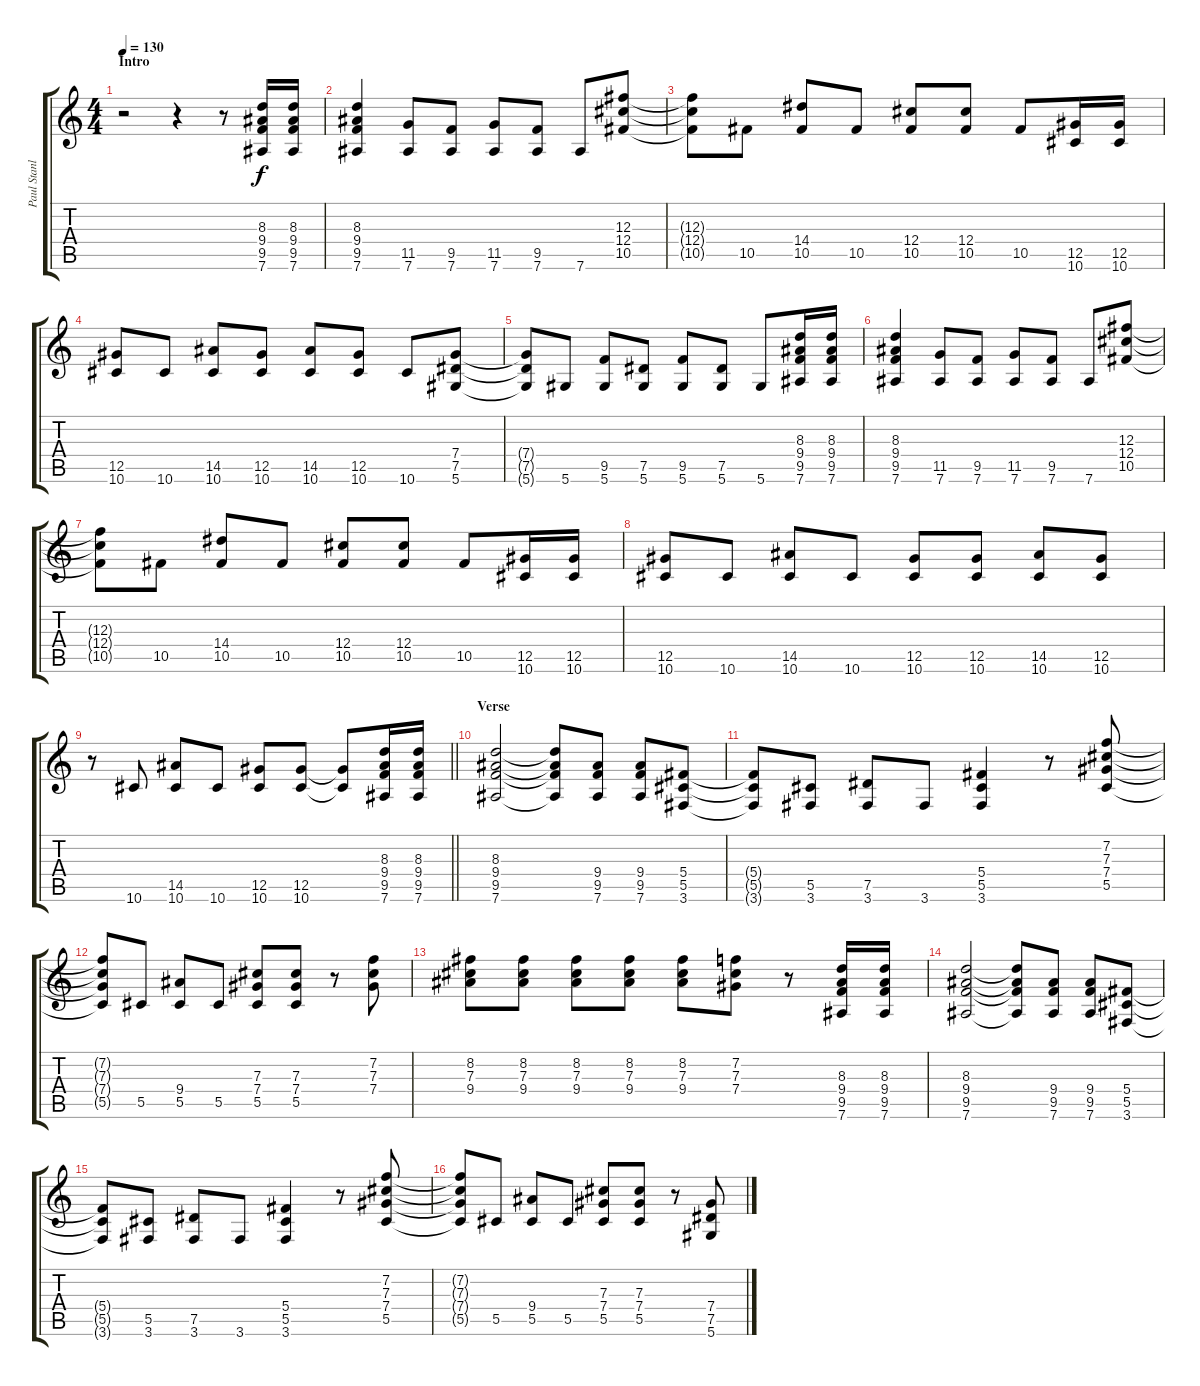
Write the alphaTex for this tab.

\track ("Paul Stanley" "Paul Stanl") {instrument distortionguitar}
\staff {score tabs}
\tuning (Eb4 Bb3 Gb3 Db3 Ab2 Eb2) {hide}
\ts (4 4)
\section ("" "Intro")
\tempo 130
\clef g2
\ks c
r.2{dy f instrument distortionguitar} r.4 r.8 (8.3 9.4 9.5 7.6).16 (8.3 9.4 9.5 7.6).16 |
(8.3 9.4 9.5 7.6).4 (11.5 7.6).8 (9.5 7.6).8 (11.5 7.6).8 (9.5 7.6).8 7.6.8 (12.3 12.4 10.5).8 |
(12.3{t} 12.4{t} 10.5{t}).8 10.5.8 (14.4 10.5).8 10.5.8 (12.4 10.5).8 (12.4 10.5).8 10.5.8 (12.5 10.6).16 (12.5 10.6).16 |
(12.5 10.6).8 10.6.8 (14.5 10.6).8 (12.5 10.6).8 (14.5 10.6).8 (12.5 10.6).8 10.6.8 (7.4 7.5 5.6).8 |
(7.4{t} 7.5{t} 5.6{t}).8 5.6.8 (9.5 5.6).8 (7.5 5.6).8 (9.5 5.6).8 (7.5 5.6).8 5.6.8 (8.3 9.4 9.5 7.6).16 (8.3 9.4 9.5 7.6).16 |
(8.3 9.4 9.5 7.6).4 (11.5 7.6).8 (9.5 7.6).8 (11.5 7.6).8 (9.5 7.6).8 7.6.8 (12.3 12.4 10.5).8 |
(12.3{t} 12.4{t} 10.5{t}).8 10.5.8 (14.4 10.5).8 10.5.8 (12.4 10.5).8 (12.4 10.5).8 10.5.8 (12.5 10.6).16 (12.5 10.6).16 |
(12.5 10.6).8 10.6.8 (14.5 10.6).8 10.6.8 (12.5 10.6).8 (12.5 10.6).8 (14.5 10.6).8 (12.5 10.6).8 |
\barLineRight lightlight
r.8 10.6.8 (14.5 10.6).8 10.6.8 (12.5 10.6).8 (12.5 10.6).8 (12.5{t} 10.6{t}).8 (8.3 9.4 9.5 7.6).16 (8.3 9.4 9.5 7.6).16 |
\section ("" "Verse")
(8.3 9.4 9.5 7.6).2 (8.3{t} 9.4{t} 9.5{t} 7.6{t}).8 (9.4 9.5 7.6).8 (9.4 9.5 7.6).8 (5.4 5.5 3.6).8 |
(5.4{t} 5.5{t} 3.6{t}).8 (5.5 3.6).8 (7.5 3.6).8 3.6.8 (5.4 5.5 3.6).4 r.8 (7.2 7.3 7.4 5.5).8 |
(7.2{t} 7.3{t} 7.4{t} 5.5{t}).8 5.5.8 (9.4 5.5).8 5.5.8 (7.3 7.4 5.5).8 (7.3 7.4 5.5).8 r.8 (7.2 7.3 7.4).8 |
(8.2 7.3 9.4).8 (8.2 7.3 9.4).8 (8.2 7.3 9.4).8 (8.2 7.3 9.4).8 (8.2 7.3 9.4).8 (7.2 7.3 7.4).8 r.8 (8.3 9.4 9.5 7.6).16 (8.3 9.4 9.5 7.6).16 |
(8.3 9.4 9.5 7.6).2 (8.3{t} 9.4{t} 9.5{t} 7.6{t}).8 (9.4 9.5 7.6).8 (9.4 9.5 7.6).8 (5.4 5.5 3.6).8 |
(5.4{t} 5.5{t} 3.6{t}).8 (5.5 3.6).8 (7.5 3.6).8 3.6.8 (5.4 5.5 3.6).4 r.8 (7.2 7.3 7.4 5.5).8 |
(7.2{t} 7.3{t} 7.4{t} 5.5{t}).8 5.5.8 (9.4 5.5).8 5.5.8 (7.3 7.4 5.5).8 (7.3 7.4 5.5).8 r.8 (7.4 7.5 5.6).8
